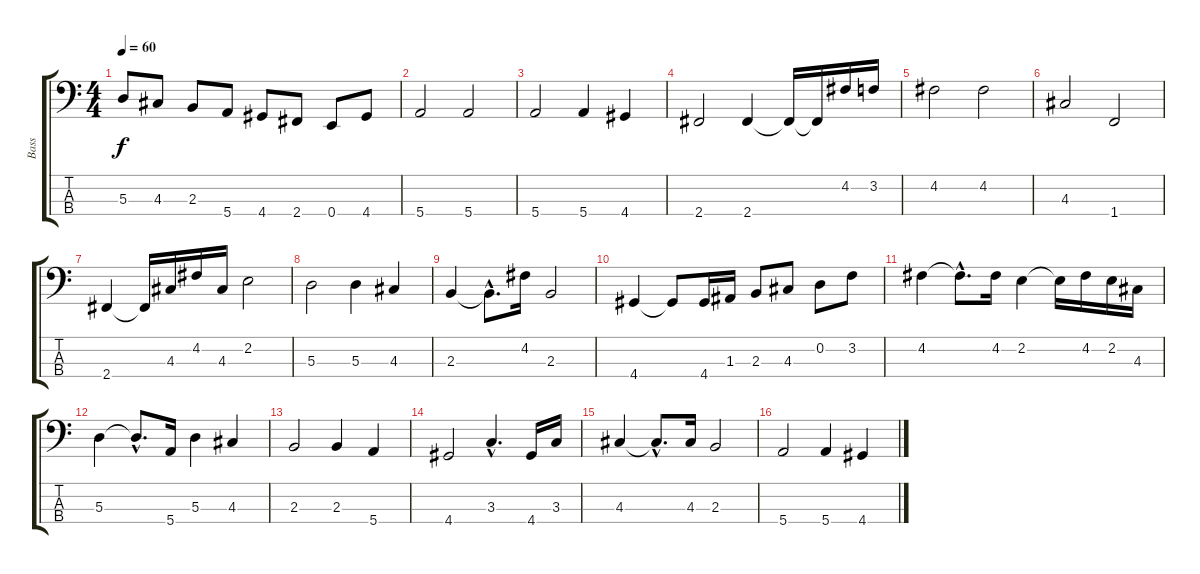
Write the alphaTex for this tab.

\track ("Bass" "Bass") {instrument electricbassfinger}
\staff {score tabs}
\tuning (G2 D2 A1 E1) {hide}
\ts (4 4)
\tempo 60
\clef f4
\ks c
5.3.8{dy f} 4.3.8 2.3.8 5.4.8 4.4.8 2.4.8 0.4.8 4.4.8 |
5.4.2 5.4.2 |
5.4.2 5.4.4 4.4.4 |
2.4.2 2.4.4 2.4{t}.16 2.4{t}.16 4.2.16 3.2.16 |
4.2.2 4.2.2 |
4.3.2 1.4.2 |
2.4.4 2.4{t}.16 4.3.16 4.2.16 4.3.16 2.2.2 |
5.3.2 5.3.4 4.3.4 |
2.3.4 2.3{hac t}.8{d} 4.2.16 2.3.2 |
4.4.4 4.4{t}.8 4.4.16 1.3.16 2.3.8 4.3.8 0.2.8 3.2.8 |
4.2.4 4.2{hac t}.8{d} 4.2.16 2.2.4 2.2{t}.16 4.2.16 2.2.16 4.3.16 |
5.3.4 5.3{hac t}.8{d} 5.4.16 5.3.4 4.3.4 |
2.3.2 2.3.4 5.4.4 |
4.4.2 3.3{hac}.4{d} 4.4.16 3.3.16 |
4.3.4 4.3{hac t}.8{d} 4.3.16 2.3.2 |
5.4.2 5.4.4 4.4.4
